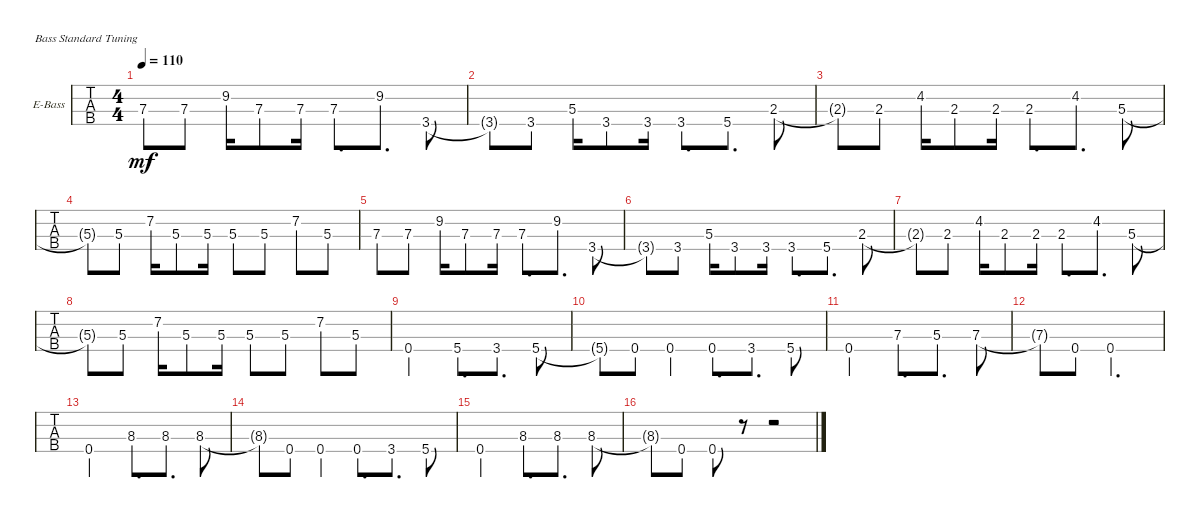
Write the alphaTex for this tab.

\defaultSystemsLayout 4
\bracketExtendMode groupsimilarinstruments
\firstSystemTrackNameOrientation horizontal
\otherSystemsTrackNameOrientation horizontal
\track ("Akshay" "E-Bass") {instrument electricbassfinger}
\staff {tabs}
\tuning (G2 D2 A1 E1)
\ts (4 4)
\tempo 110
\clef f4
\ks c
7.3.8{dy mf} 7.3.8 9.2.16 7.3.8 7.3.16 7.3.8{d} 9.2.8{d} 3.4.8 |
3.4{t}.8 3.4.8 5.3.16 3.4.8 3.4.16 3.4.8{d} 5.4.8{d} 2.3.8 |
2.3{t}.8 2.3.8 4.2.16 2.3.8 2.3.16 2.3.8{d} 4.2.8{d} 5.3.8 |
5.3{t}.8 5.3.8 7.2.16 5.3.8 5.3.16 5.3.8 5.3.8 7.2.8 5.3.8 |
7.3.8 7.3.8 9.2.16 7.3.8 7.3.16 7.3.8{d} 9.2.8{d} 3.4.8 |
3.4{t}.8 3.4.8 5.3.16 3.4.8 3.4.16 3.4.8{d} 5.4.8{d} 2.3.8 |
2.3{t}.8 2.3.8 4.2.16 2.3.8 2.3.16 2.3.8{d} 4.2.8{d} 5.3.8 |
5.3{t}.8 5.3.8 7.2.16 5.3.8 5.3.16 5.3.8 5.3.8 7.2.8 5.3.8 |
0.4.2 5.4.8{d} 3.4.8{d} 5.4.8 |
5.4{t}.8 0.4.8 0.4.4 0.4.8{d} 3.4.8{d} 5.4.8 |
0.4.2 7.3.8{d} 5.3.8{d} 7.3.8 |
7.3{t}.8 0.4.8 0.4.2{d} |
0.4.2 8.3.8{d} 8.3.8{d} 8.3.8 |
8.3{t}.8 0.4.8 0.4.4 0.4.8{d} 3.4.8{d} 5.4.8 |
0.4.2 8.3.8{d} 8.3.8{d} 8.3.8 |
8.3{t}.8 0.4.8 0.4.8 r.8 r.2
